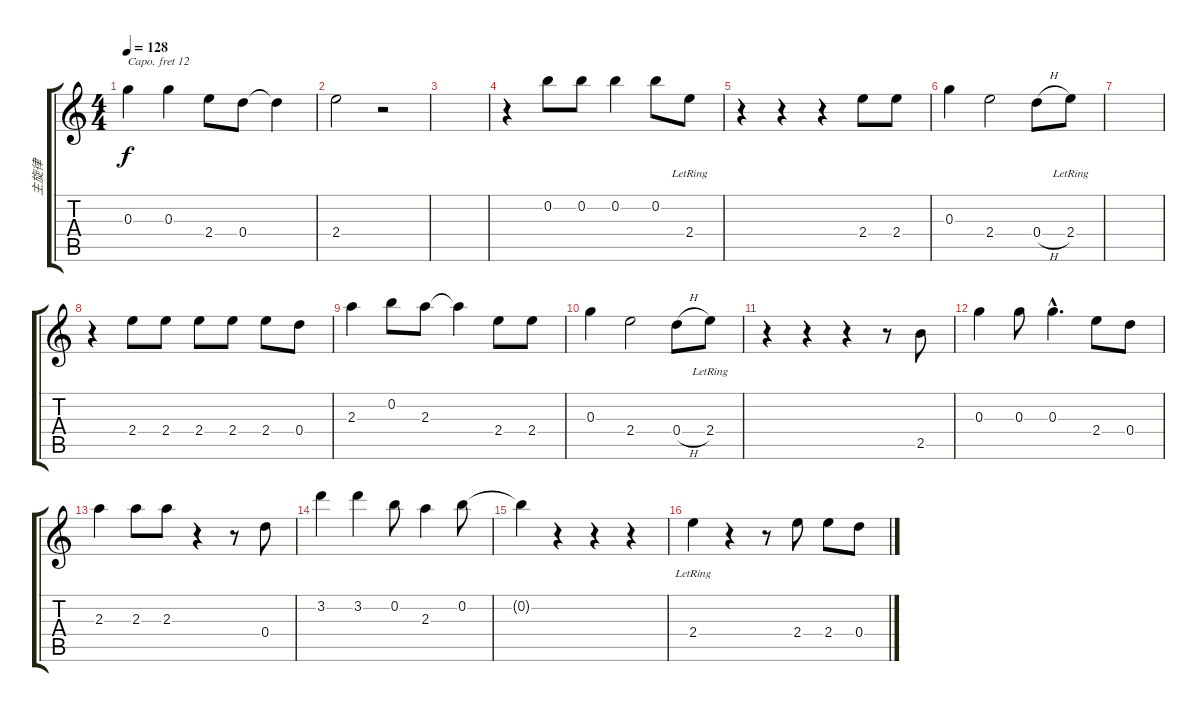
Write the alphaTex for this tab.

\track ("主旋律" "主旋律") {instrument acousticguitarnylon}
\staff {score tabs}
\capo 12
\tuning (E4 B3 G3 D3 A2 E2) {hide}
\ts (4 4)
\tempo 128
\clef g2
\ks c
0.3.4{dy f} 0.3.4 2.4.8 0.4.8 0.4{t}.4 |
2.4.2 r.2 |
|
r.4 0.2.8 0.2.8 0.2.4 0.2.8 2.4{lr}.8 |
r.4 r.4 r.4 2.4.8 2.4.8 |
0.3.4 2.4.2 0.4{h}.8 2.4{lr}.8 |
|
r.4 2.4.8 2.4.8 2.4.8 2.4.8 2.4.8 0.4.8 |
2.3.4 0.2.8 2.3.8 2.3{t}.4 2.4.8 2.4.8 |
0.3.4 2.4.2 0.4{h}.8 2.4{lr}.8 |
r.4 r.4 r.4 r.8 2.5.8 |
0.3.4 0.3.8 0.3{hac}.4{d} 2.4.8 0.4.8 |
2.3.4 2.3.8 2.3.8 r.4 r.8 0.4.8 |
3.2.4 3.2.4 0.2.8 2.3.4 0.2.8 |
0.2{t}.4 r.4 r.4 r.4 |
2.4{lr}.4 r.4 r.8 2.4.8 2.4.8 0.4.8
